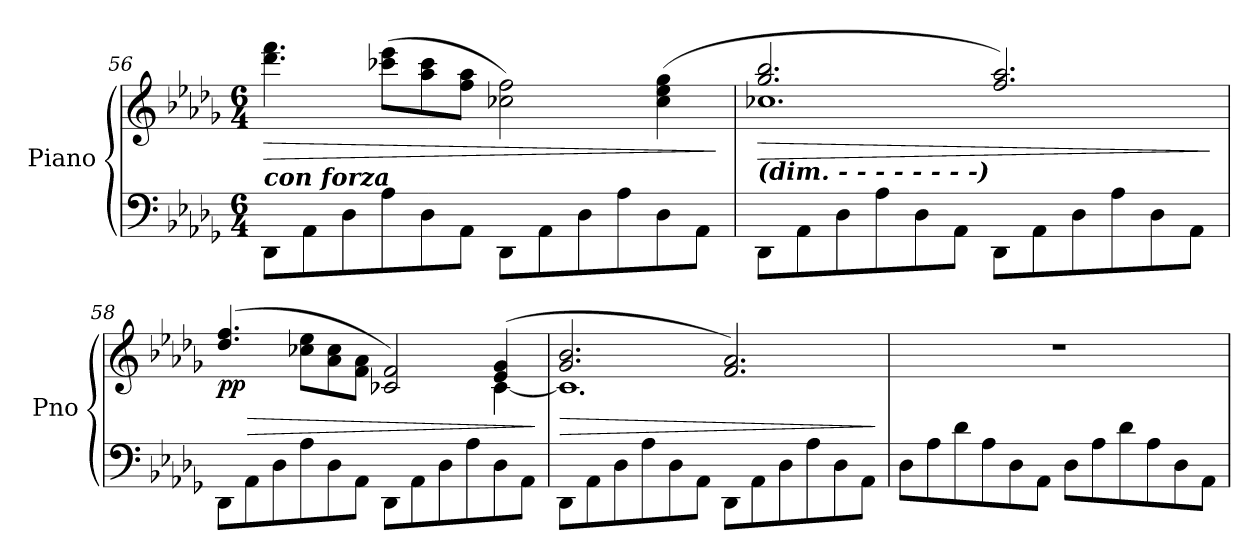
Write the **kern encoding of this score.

**kern	**kern	**dynam
*part1	*part1	*part1
*staff2	*staff1	*staff1/2
*I"Piano	*	*
*I'Pno	*	*
!!LO:LB:g=z
*clefF4	*clefG2	*
*k[b-e-a-d-g-]	*k[b-e-a-d-g-]	*
*M6/4	*M6/4	*
=56	=56	=56
!LO:TX:a:Bi:t=con forza	!	!
!	!	!LO:HP:b
8DD-\L	4.ddd-\ 4.fff\	>
8AA-\	.	.
8D-\	.	.
8A-\	(8ccc-X\ 8eee-\L	.
8D-\	8aa-\ 8ccc-\	.
8AA-\J	8ff\ 8aa-\J	.
8DD-\L	2cc-X\ 2ff\)	.
8AA-\	.	.
8D-\	.	.
8A-\	.	.
8D-\	(4cc-\ 4ee-\ 4gg-\	.
8AA-\J	.	.
.	.	]
=57	=57	=57
!LO:TX:a:Bi:t=(dim. -     -     -     -     -     -     -     -)	!	!
!	!	!LO:HP:b
*	*^	*
8DD-\L	2.gg-/ 2.bb-/	1.cc-X	>
8AA-\	.	.	.
8D-\	.	.	.
8A-\	.	.	.
8D-\	.	.	.
8AA-\J	.	.	.
8DD-\L	2.ff/ 2.aa-/)	.	.
8AA-\	.	.	.
8D-\	.	.	.
8A-\	.	.	.
8D-\	.	.	.
8AA-\J	.	.	.
*	*v	*v	*
.	.	]
=58	=58	=58
!	!	!LO:HP:b
*	*^	*
!	!	!	!LO:DY:n=1:b
8DD-\L	(4.dd-/ 4.ff/	4ryy	> pp
8AA-\	.	.	.
*	*v	*v	*
8D-\	.	.
8A-\	8cc-X\ 8ee-\L	.
8D-\	8a-\ 8cc-\	.
8AA-\J	8f\ 8a-\J	.
8DD-\L	2c-X/ 2f/)	.
8AA-\	.	.
8D-\	.	.
8A-\	.	.
*	*^	*
8D-\	(>4e-/ 4g-/	[4c-\	.
8AA-\J	.	.	.
*	*v	*v	*
.	.	]
=59	=59	=59
!	!	!LO:HP:b
*	*^	*
8DD-\L	2.g-/ 2.b-/	1.c-]	>
8AA-\	.	.	.
8D-\	.	.	.
8A-\	.	.	.
8D-\	.	.	.
8AA-\J	.	.	.
8DD-\L	2.f/ 2.a-/)	.	.
8AA-\	.	.	.
8D-\	.	.	.
8A-\	.	.	.
8D-\	.	.	.
8AA-\J	.	.	.
*	*v	*v	*
.	.	]
!!LO:PB:g=z
=60	=60	=60
8D-\L	1.r	.
8A-\	.	.
8d-\	.	.
8A-\	.	.
8D-\	.	.
8AA-\J	.	.
8D-\L	.	.
8A-\	.	.
8d-\	.	.
8A-\	.	.
8D-\	.	.
8AA-\J	.	.
=	=	=
*-	*-	*-
